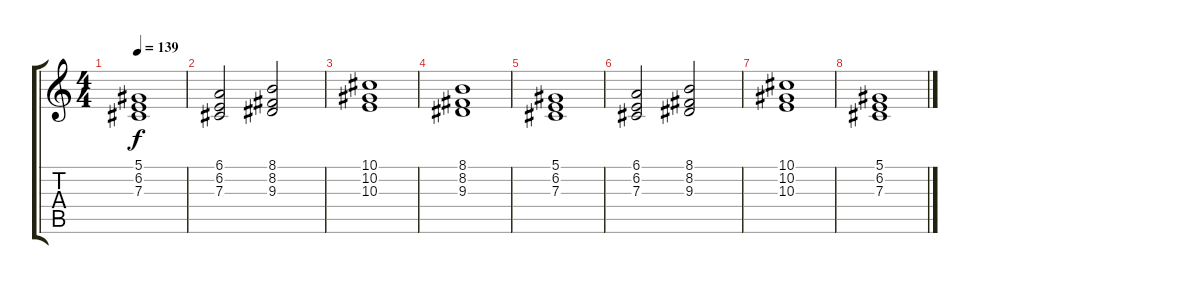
\track "" {instrument stringensemble1}
\staff {score tabs}
\tuning (Eb4 Bb3 Gb3 Db3 Ab2 Eb2) {hide}
\ts (4 4)
\tempo 139
\clef g2
\ks c
(5.1 6.2 7.3).1{dy f} |
(6.1 6.2 7.3).2 (8.1 8.2 9.3).2 |
(10.1 10.2 10.3).1 |
(8.1 8.2 9.3).1 |
(5.1 6.2 7.3).1 |
(6.1 6.2 7.3).2 (8.1 8.2 9.3).2 |
(10.1 10.2 10.3).1 |
(5.1 6.2 7.3).1
